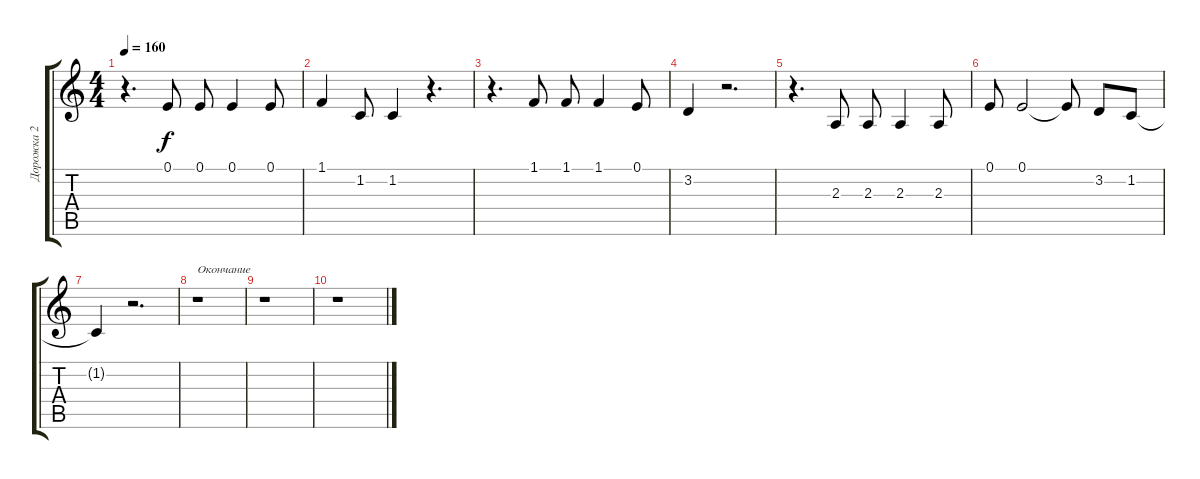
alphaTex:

\track ("Дорожка 2" "Дорожка 2") {instrument oboe}
\staff {score tabs}
\tuning (E4 B3 G3 D3 A2 E2) {hide}
\ts (4 4)
\tempo 160
\clef g2
\ks c
r.4{d dy f} 0.1.8 0.1.8 0.1.4 0.1.8 |
1.1.4 1.2.8 1.2.4 r.4{d} |
r.4{d} 1.1.8 1.1.8 1.1.4 0.1.8 |
3.2.4 r.2{d} |
r.4{d} 2.3.8 2.3.8 2.3.4 2.3.8 |
0.1.8 0.1.2 0.1{t}.8 3.2.8 1.2.8 |
1.2{t}.4 r.2{d} |
r.1{txt "Окончание"} |
r.1 |
r.1
